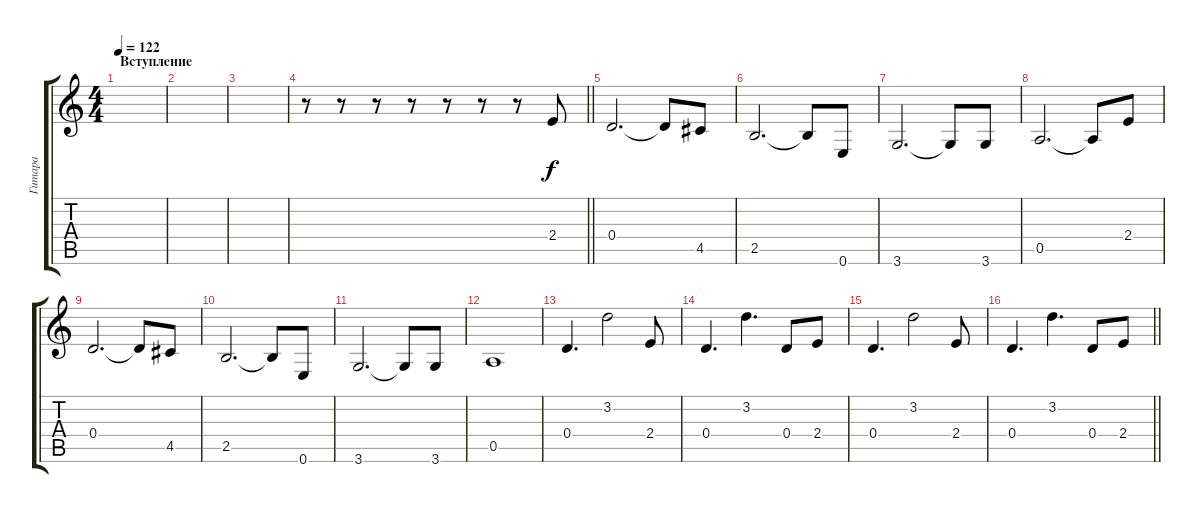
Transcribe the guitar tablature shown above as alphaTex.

\track ("Гитара" "Гитара") {instrument electricguitarclean}
\staff {score tabs}
\tuning (E4 B3 G3 D3 A2 E2) {hide}
\ts (4 4)
\section ("" "Вступление")
\tempo 122
\clef g2
\ks c
|
|
|
\barLineRight lightlight
r.8 r.8 r.8 r.8 r.8 r.8 r.8 2.4.8 |
\section ("" "")
0.4.2{d} 0.4{t}.8 4.5.8 |
2.5.2{d} 2.5{t}.8 0.6.8 |
3.6.2{d} 3.6{t}.8 3.6.8 |
0.5.2{d} 0.5{t}.8 2.4.8 |
0.4.2{d} 0.4{t}.8 4.5.8 |
2.5.2{d} 2.5{t}.8 0.6.8 |
3.6.2{d} 3.6{t}.8 3.6.8 |
0.5.1 |
0.4.4{d} 3.2.2 2.4.8 |
0.4.4{d} 3.2.4{d} 0.4.8 2.4.8 |
0.4.4{d} 3.2.2 2.4.8 |
\barLineRight lightlight
0.4.4{d} 3.2.4{d} 0.4.8 2.4.8
